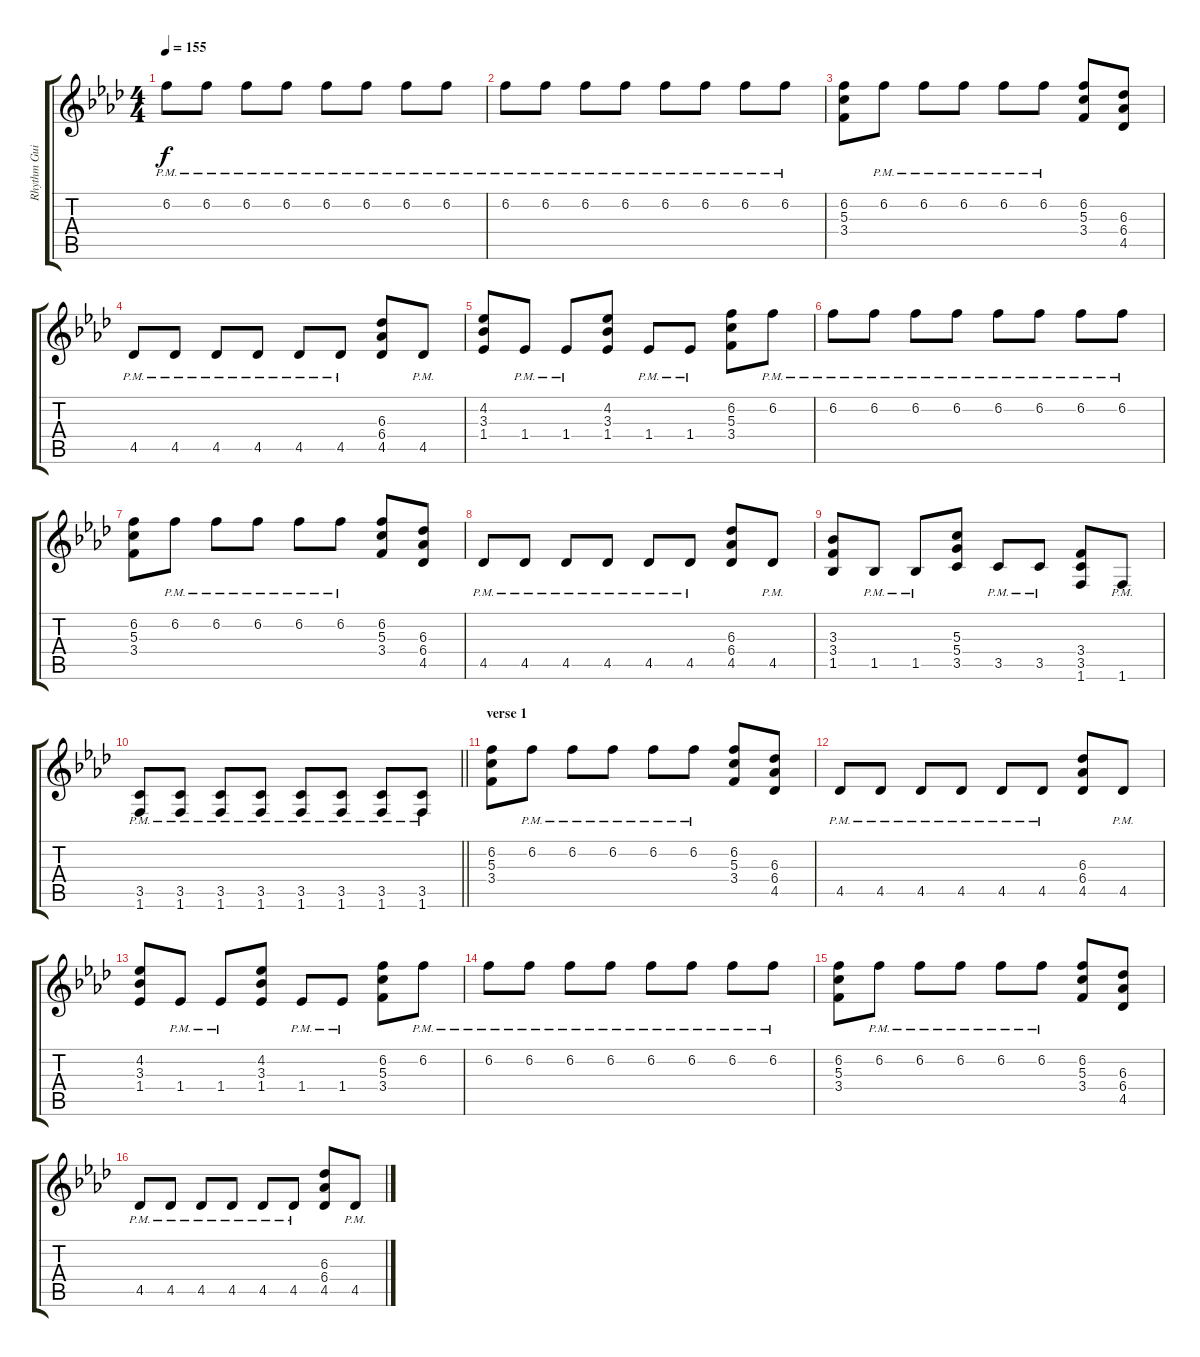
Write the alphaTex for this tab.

\track ("Rhythm Guitar" "Rhythm Gui") {instrument overdrivenguitar}
\staff {score tabs}
\tuning (E4 B3 G3 D3 A2 E2) {hide}
\ts (4 4)
\tempo 155
\clef g2
\ks fminor
6.2{pm}.8{dy f instrument overdrivenguitar} 6.2{pm}.8 6.2{pm}.8 6.2{pm}.8 6.2{pm}.8 6.2{pm}.8 6.2{pm}.8 6.2{pm}.8 |
6.2{pm}.8 6.2{pm}.8 6.2{pm}.8 6.2{pm}.8 6.2{pm}.8 6.2{pm}.8 6.2{pm}.8 6.2{pm}.8 |
(6.2 5.3 3.4).8 6.2{pm}.8 6.2{pm}.8 6.2{pm}.8 6.2{pm}.8 6.2{pm}.8 (6.2 5.3 3.4).8 (6.3 6.4 4.5).8 |
4.5{pm}.8 4.5{pm}.8 4.5{pm}.8 4.5{pm}.8 4.5{pm}.8 4.5{pm}.8 (6.3 6.4 4.5).8 4.5{pm}.8 |
(4.2 3.3 1.4).8 1.4{pm}.8 1.4{pm}.8 (4.2 3.3 1.4).8 1.4{pm}.8 1.4{pm}.8 (6.2 5.3 3.4).8 6.2{pm}.8 |
6.2{pm}.8 6.2{pm}.8 6.2{pm}.8 6.2{pm}.8 6.2{pm}.8 6.2{pm}.8 6.2{pm}.8 6.2{pm}.8 |
(6.2 5.3 3.4).8 6.2{pm}.8 6.2{pm}.8 6.2{pm}.8 6.2{pm}.8 6.2{pm}.8 (6.2 5.3 3.4).8 (6.3 6.4 4.5).8 |
4.5{pm}.8 4.5{pm}.8 4.5{pm}.8 4.5{pm}.8 4.5{pm}.8 4.5{pm}.8 (6.3 6.4 4.5).8 4.5{pm}.8 |
(3.3 3.4 1.5).8 1.5{pm}.8 1.5{pm}.8 (5.3 5.4 3.5).8 3.5{pm}.8 3.5{pm}.8 (3.4 3.5 1.6).8 1.6{pm}.8 |
\barLineRight lightlight
(3.5{pm} 1.6{pm}).8 (3.5{pm} 1.6{pm}).8 (3.5{pm} 1.6{pm}).8 (3.5{pm} 1.6{pm}).8 (3.5{pm} 1.6{pm}).8 (3.5{pm} 1.6{pm}).8 (3.5{pm} 1.6{pm}).8 (3.5{pm} 1.6{pm}).8 |
\section ("" "verse 1")
(6.2 5.3 3.4).8 6.2{pm}.8 6.2{pm}.8 6.2{pm}.8 6.2{pm}.8 6.2{pm}.8 (6.2 5.3 3.4).8 (6.3 6.4 4.5).8 |
4.5{pm}.8 4.5{pm}.8 4.5{pm}.8 4.5{pm}.8 4.5{pm}.8 4.5{pm}.8 (6.3 6.4 4.5).8 4.5{pm}.8 |
(4.2 3.3 1.4).8 1.4{pm}.8 1.4{pm}.8 (4.2 3.3 1.4).8 1.4{pm}.8 1.4{pm}.8 (6.2 5.3 3.4).8 6.2{pm}.8 |
6.2{pm}.8 6.2{pm}.8 6.2{pm}.8 6.2{pm}.8 6.2{pm}.8 6.2{pm}.8 6.2{pm}.8 6.2{pm}.8 |
(6.2 5.3 3.4).8 6.2{pm}.8 6.2{pm}.8 6.2{pm}.8 6.2{pm}.8 6.2{pm}.8 (6.2 5.3 3.4).8 (6.3 6.4 4.5).8 |
4.5{pm}.8 4.5{pm}.8 4.5{pm}.8 4.5{pm}.8 4.5{pm}.8 4.5{pm}.8 (6.3 6.4 4.5).8 4.5{pm}.8
